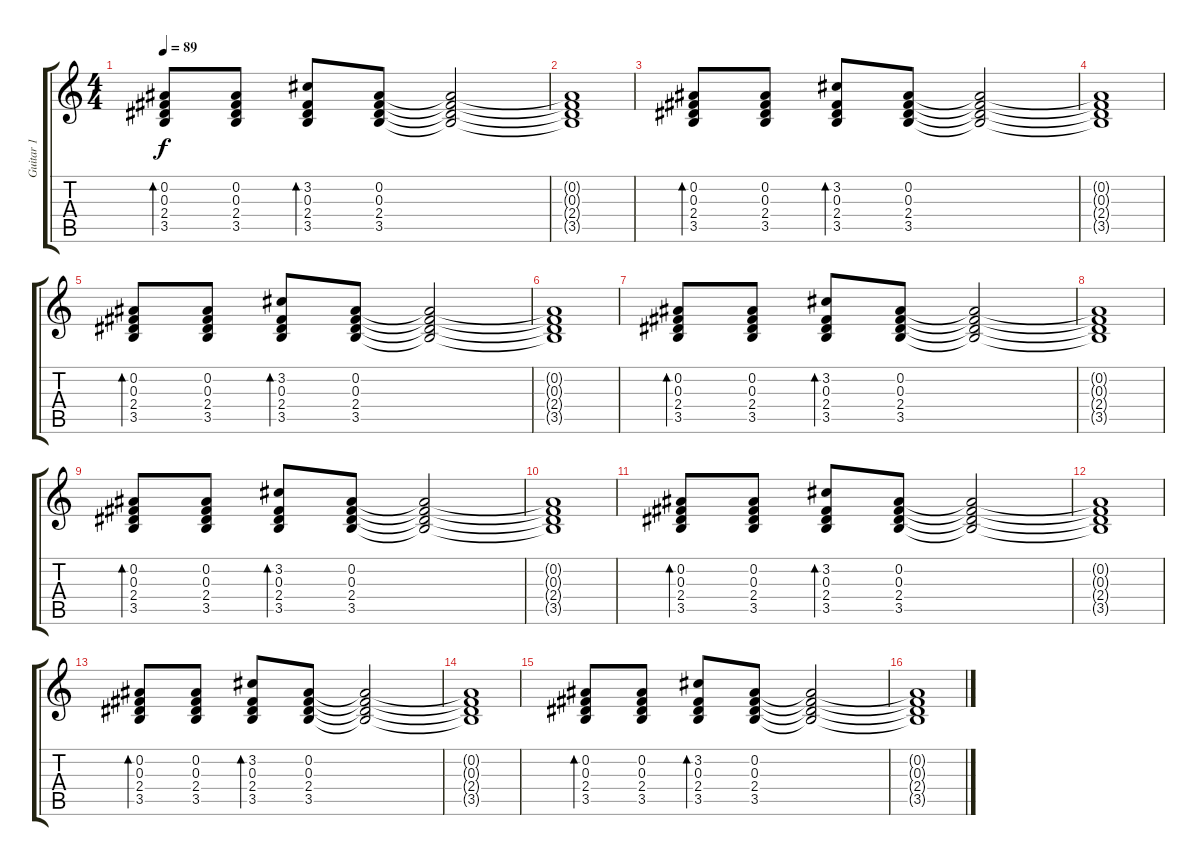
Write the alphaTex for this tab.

\track ("Guitar 1" "Guitar 1") {instrument electricguitarjazz}
\staff {score tabs}
\tuning (Eb4 Bb3 Gb3 Db3 Ab2 Eb2) {hide}
\ts (4 4)
\tempo 89
\clef g2
\ks c
(0.2 0.3 2.4 3.5).8{bd 60 dy f} (0.2 0.3 2.4 3.5).8 (3.2 0.3 2.4 3.5).8{bd 60} (0.2 0.3 2.4 3.5).8 (0.2{t} 0.3{t} 2.4{t} 3.5{t}).2 |
(0.2{t} 0.3{t} 2.4{t} 3.5{t}).1 |
(0.2 0.3 2.4 3.5).8{bd 60} (0.2 0.3 2.4 3.5).8 (3.2 0.3 2.4 3.5).8{bd 60} (0.2 0.3 2.4 3.5).8 (0.2{t} 0.3{t} 2.4{t} 3.5{t}).2 |
(0.2{t} 0.3{t} 2.4{t} 3.5{t}).1 |
(0.2 0.3 2.4 3.5).8{bd 60} (0.2 0.3 2.4 3.5).8 (3.2 0.3 2.4 3.5).8{bd 60} (0.2 0.3 2.4 3.5).8 (0.2{t} 0.3{t} 2.4{t} 3.5{t}).2 |
(0.2{t} 0.3{t} 2.4{t} 3.5{t}).1 |
(0.2 0.3 2.4 3.5).8{bd 60} (0.2 0.3 2.4 3.5).8 (3.2 0.3 2.4 3.5).8{bd 60} (0.2 0.3 2.4 3.5).8 (0.2{t} 0.3{t} 2.4{t} 3.5{t}).2 |
(0.2{t} 0.3{t} 2.4{t} 3.5{t}).1 |
(0.2 0.3 2.4 3.5).8{bd 60} (0.2 0.3 2.4 3.5).8 (3.2 0.3 2.4 3.5).8{bd 60} (0.2 0.3 2.4 3.5).8 (0.2{t} 0.3{t} 2.4{t} 3.5{t}).2 |
(0.2{t} 0.3{t} 2.4{t} 3.5{t}).1 |
(0.2 0.3 2.4 3.5).8{bd 60} (0.2 0.3 2.4 3.5).8 (3.2 0.3 2.4 3.5).8{bd 60} (0.2 0.3 2.4 3.5).8 (0.2{t} 0.3{t} 2.4{t} 3.5{t}).2 |
(0.2{t} 0.3{t} 2.4{t} 3.5{t}).1 |
(0.2 0.3 2.4 3.5).8{bd 60} (0.2 0.3 2.4 3.5).8 (3.2 0.3 2.4 3.5).8{bd 60} (0.2 0.3 2.4 3.5).8 (0.2{t} 0.3{t} 2.4{t} 3.5{t}).2 |
(0.2{t} 0.3{t} 2.4{t} 3.5{t}).1 |
(0.2 0.3 2.4 3.5).8{bd 60} (0.2 0.3 2.4 3.5).8 (3.2 0.3 2.4 3.5).8{bd 60} (0.2 0.3 2.4 3.5).8 (0.2{t} 0.3{t} 2.4{t} 3.5{t}).2 |
(0.2{t} 0.3{t} 2.4{t} 3.5{t}).1
